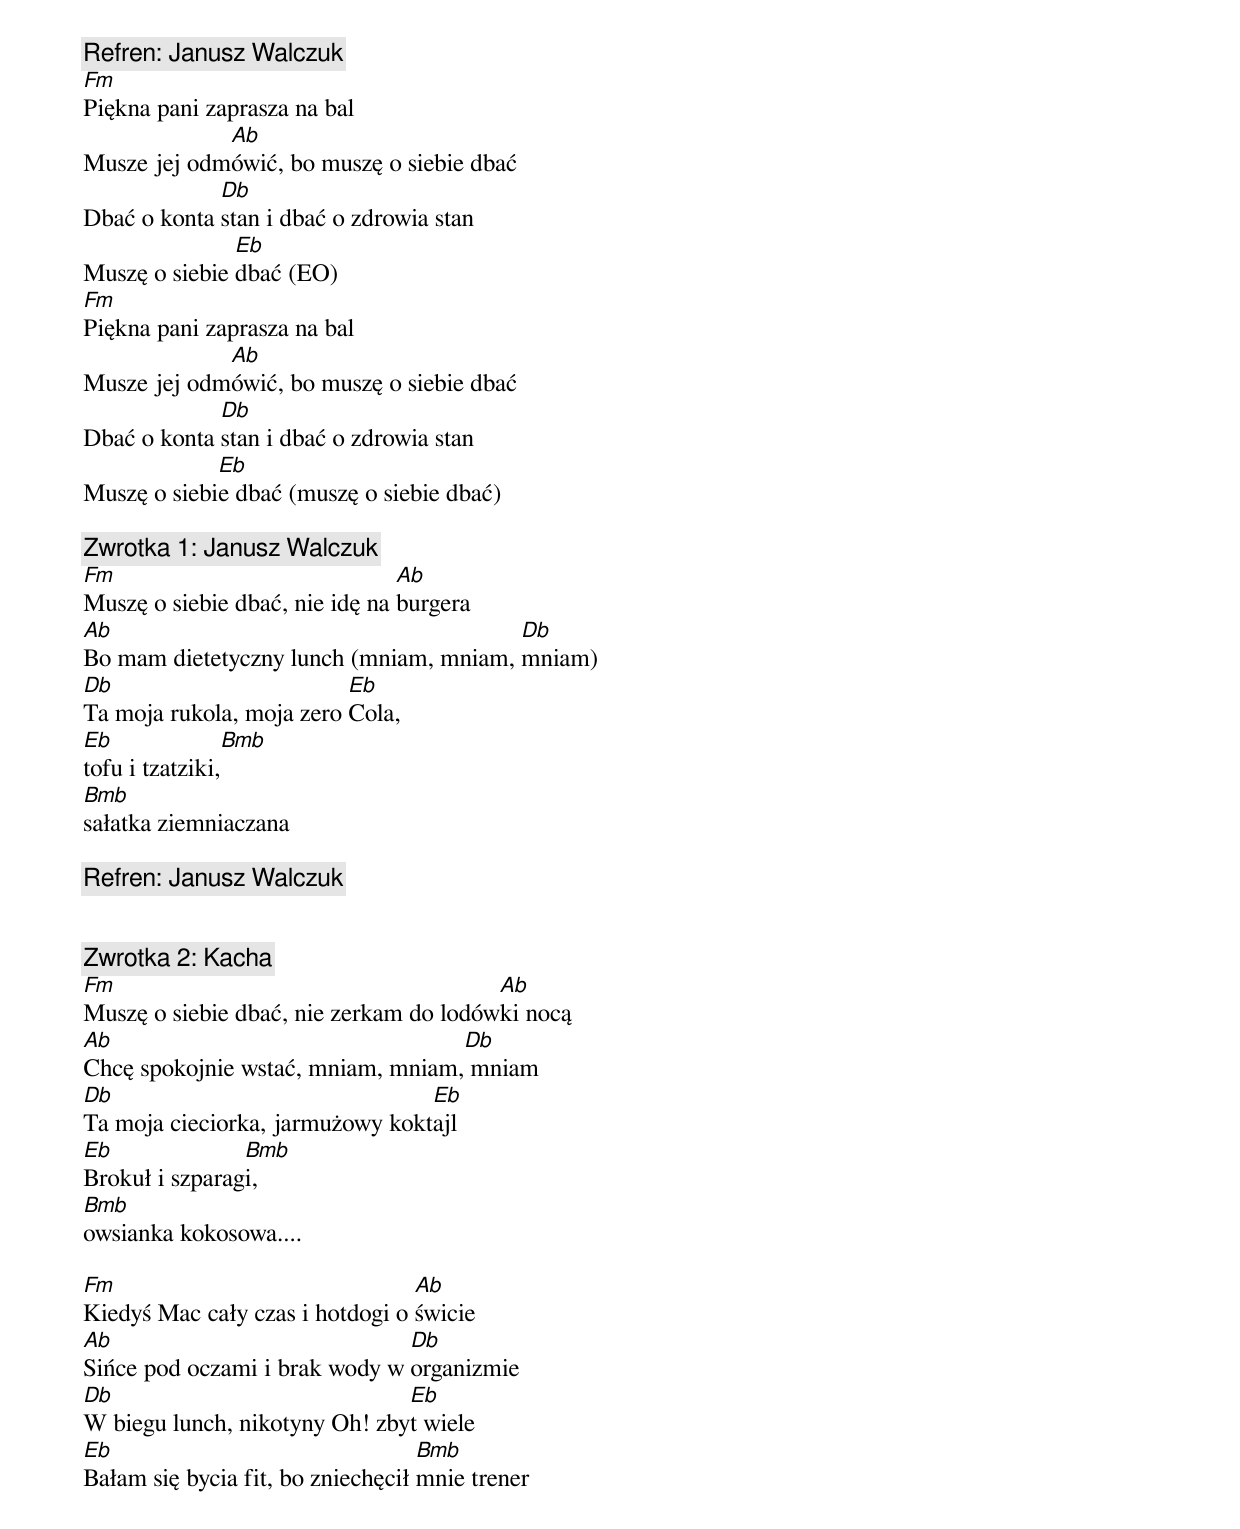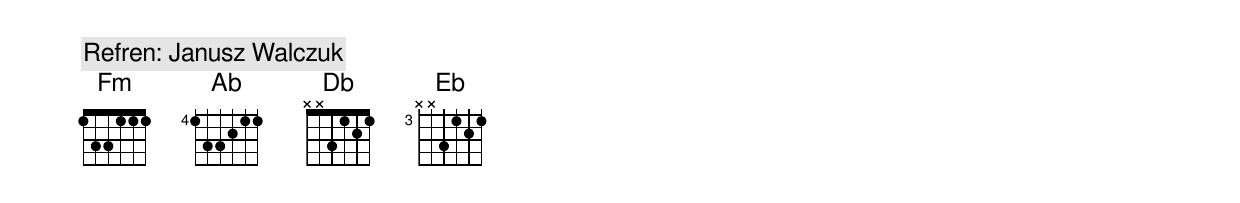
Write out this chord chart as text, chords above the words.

Fm  1013
Ab  1343
Db  1114
Eb  3331
Bbm 3111

[Refren: Janusz Walczuk]
Fm
Piękna pani zaprasza na bal
             Ab
Musze jej odmówić, bo muszę o siebie dbać
             Db
Dbać o konta stan i dbać o zdrowia stan
               Eb
Muszę o siebie dbać (EO)
Fm
Piękna pani zaprasza na bal
             Ab
Musze jej odmówić, bo muszę o siebie dbać
             Db
Dbać o konta stan i dbać o zdrowia stan
             Eb
Muszę o siebie dbać (muszę o siebie dbać)

[Zwrotka 1: Janusz Walczuk]
Fm                              Ab
Muszę o siebie dbać, nie idę na burgera
Ab                                      Db
Bo mam dietetyczny lunch (mniam, mniam, mniam)
Db                        Eb
Ta moja rukola, moja zero Cola,
Eb               Bmb
tofu i tzatziki,
Bmb
sałatka ziemniaczana

[Refren: Janusz Walczuk]


[Zwrotka 2: Kacha]
Fm                                      Ab
Muszę o siebie dbać, nie zerkam do lodówki nocą
Ab                                 Db
Chcę spokojnie wstać, mniam, mniam, mniam
Db                               Eb
Ta moja cieciorka, jarmużowy koktajl
Eb              Bmb
Brokuł i szparagi,
Bmb
owsianka kokosowa....

Fm                               Ab
Kiedyś Mac cały czas i hotdogi o świcie
Ab                             Db
Sińce pod oczami i brak wody w organizmie
Db                             Eb
W biegu lunch, nikotyny Oh! zbyt wiele
Eb                                 Bmb
Bałam się bycia fit, bo zniechęcił mnie trener

[Refren: Janusz Walczuk]
